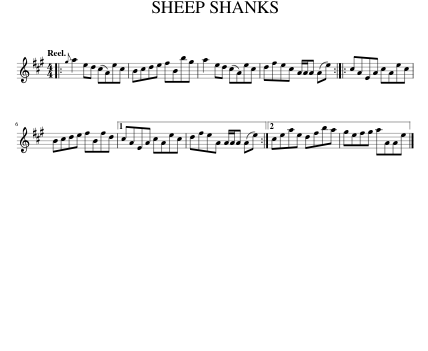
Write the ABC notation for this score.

X:1
L:1/8
Q:1/4=120
M:4/4
I:linebreak $
K:A
V:1 treble
V:1
|:{g} a2 ed (cA)ec | Bcde fBbg | a2 ed (cA)ec | dfec A/A/A (Ae) :: cAEA cAec |$ %5
 Bcde fBfd |1 cAEA cAec | dfeA A/A/A (Ae) :|2 ceae dfba | gefg aAAe |] %10
